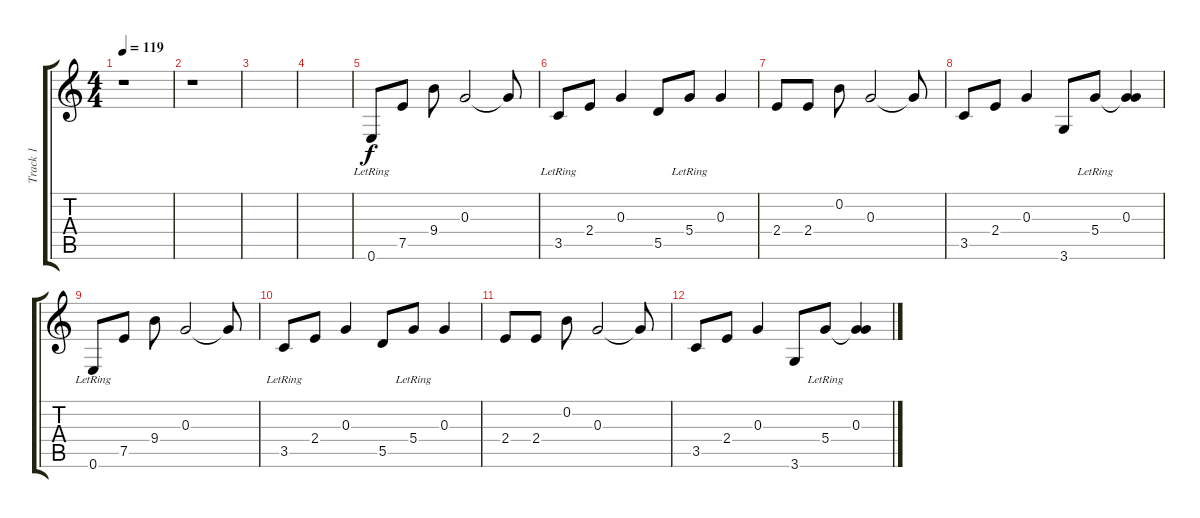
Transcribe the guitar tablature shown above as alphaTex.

\track ("Track 1" "Track 1") {instrument electricguitarclean}
\staff {score tabs}
\tuning (E4 B3 G3 D3 A2 E2) {hide}
\ts (4 4)
\tempo 119
\clef g2
\ks c
r.1{dy f} |
r.1 |
|
|
0.6{lr}.8 7.5.8 9.4.8 0.3.2 0.3{t}.8 |
3.5{lr}.8 2.4.8 0.3.4 5.5.8 5.4{lr}.8 0.3.4 |
2.4.8 2.4.8 0.2.8 0.3.2 0.3{t}.8 |
3.5.8 2.4.8 0.3.4 3.6.8 5.4{lr}.8 (0.3 5.4{t}).4 |
0.6{lr}.8 7.5.8 9.4.8 0.3.2 0.3{t}.8 |
3.5{lr}.8 2.4.8 0.3.4 5.5.8 5.4{lr}.8 0.3.4 |
2.4.8 2.4.8 0.2.8 0.3.2 0.3{t}.8 |
3.5.8 2.4.8 0.3.4 3.6.8 5.4{lr}.8 (0.3 5.4{t}).4
